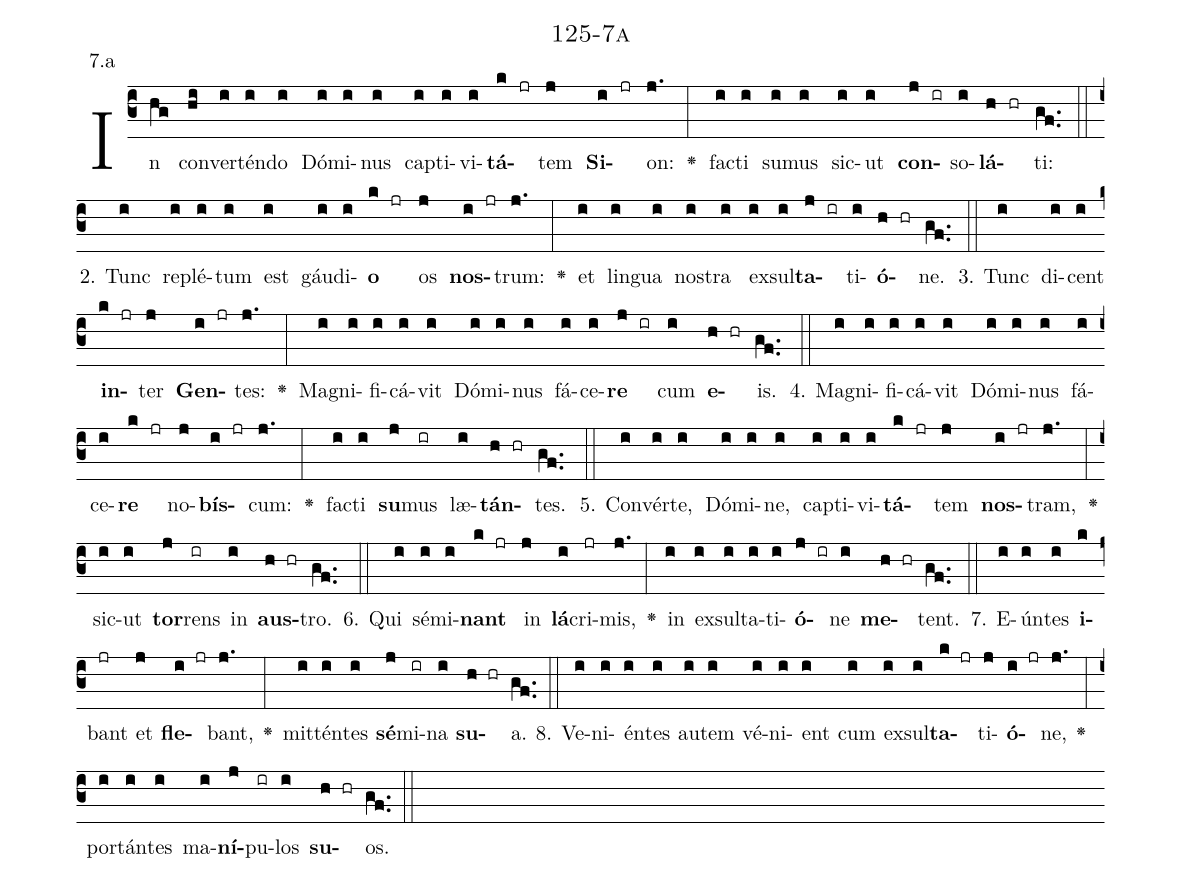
name: 125-7a;
annotation: 7.a;
%%
(c3)In(hg) con(hi)ver(i)tén(i)do(i) Dó(i)mi(i)nus(i) cap(i)ti(i)vi(i)<b>tá</b>(k jr)tem(j) <b>Si</b>(i jr)on:(j.) <v>\greheightstar</v>(:) fac(i)ti(i) su(i)mus(i) sic(i)ut(i) <b>con</b>(j ir)so(i)<b>lá</b>(h hr)ti:(gf..) (::)
2. Tunc(i) re(i)plé(i)tum(i) est(i) gáu(i)di(i)<b>o</b>(k jr) os(j) <b>nos</b>(i jr)trum:(j.) <v>\greheightstar</v>(:) et(i) lin(i)gua(i) nos(i)tra(i) ex(i)sul(i)<b>ta</b>(j ir)ti(i)<b>ó</b>(h hr)ne.(gf..) (::)
3. Tunc(i) di(i)cent(i) <b>in</b>(k jr)ter(j) <b>Gen</b>(i jr)tes:(j.) <v>\greheightstar</v>(:) Ma(i)gni(i)fi(i)cá(i)vit(i) Dó(i)mi(i)nus(i) fá(i)ce(i)<b>re</b>(j ir) cum(i) <b>e</b>(h hr)is.(gf..) (::)
4. Ma(i)gni(i)fi(i)cá(i)vit(i) Dó(i)mi(i)nus(i) fá(i)ce(i)<b>re</b>(k jr) no(j)<b>bís</b>(i jr)cum:(j.) <v>\greheightstar</v>(:) fac(i)ti(i) <b>su</b>(j)mus(ir) læ(i)<b>tán</b>(h hr)tes.(gf..) (::)
5. Con(i)vér(i)te,(i) Dó(i)mi(i)ne,(i) cap(i)ti(i)vi(i)<b>tá</b>(k jr)tem(j) <b>nos</b>(i jr)tram,(j.) <v>\greheightstar</v>(:) sic(i)ut(i) <b>tor</b>(j)rens(ir) in(i) <b>aus</b>(h hr)tro.(gf..) (::)
6. Qui(i) sé(i)mi(i)<b>nant</b>(k jr) in(j) <b>lá</b>(i)cri(jr)mis,(j.) <v>\greheightstar</v>(:) in(i) ex(i)sul(i)ta(i)ti(i)<b>ó</b>(j ir)ne(i) <b>me</b>(h hr)tent.(gf..) (::)
7. E(i)ún(i)tes(i) <b>i</b>(k)bant(jr) et(j) <b>fle</b>(i jr)bant,(j.) <v>\greheightstar</v>(:) mit(i)tén(i)tes(i) <b>sé</b>(j)mi(ir)na(i) <b>su</b>(h hr)a.(gf..) (::)
8. Ve(i)ni(i)én(i)tes(i) au(i)tem(i) vé(i)ni(i)ent(i) cum(i) ex(i)sul(i)<b>ta</b>(k jr)ti(j)<b>ó</b>(i jr)ne,(j.) <v>\greheightstar</v>(:) por(i)tán(i)tes(i) ma(i)<b>ní</b>(j)pu(ir)los(i) <b>su</b>(h hr)os.(gf..) (::)
